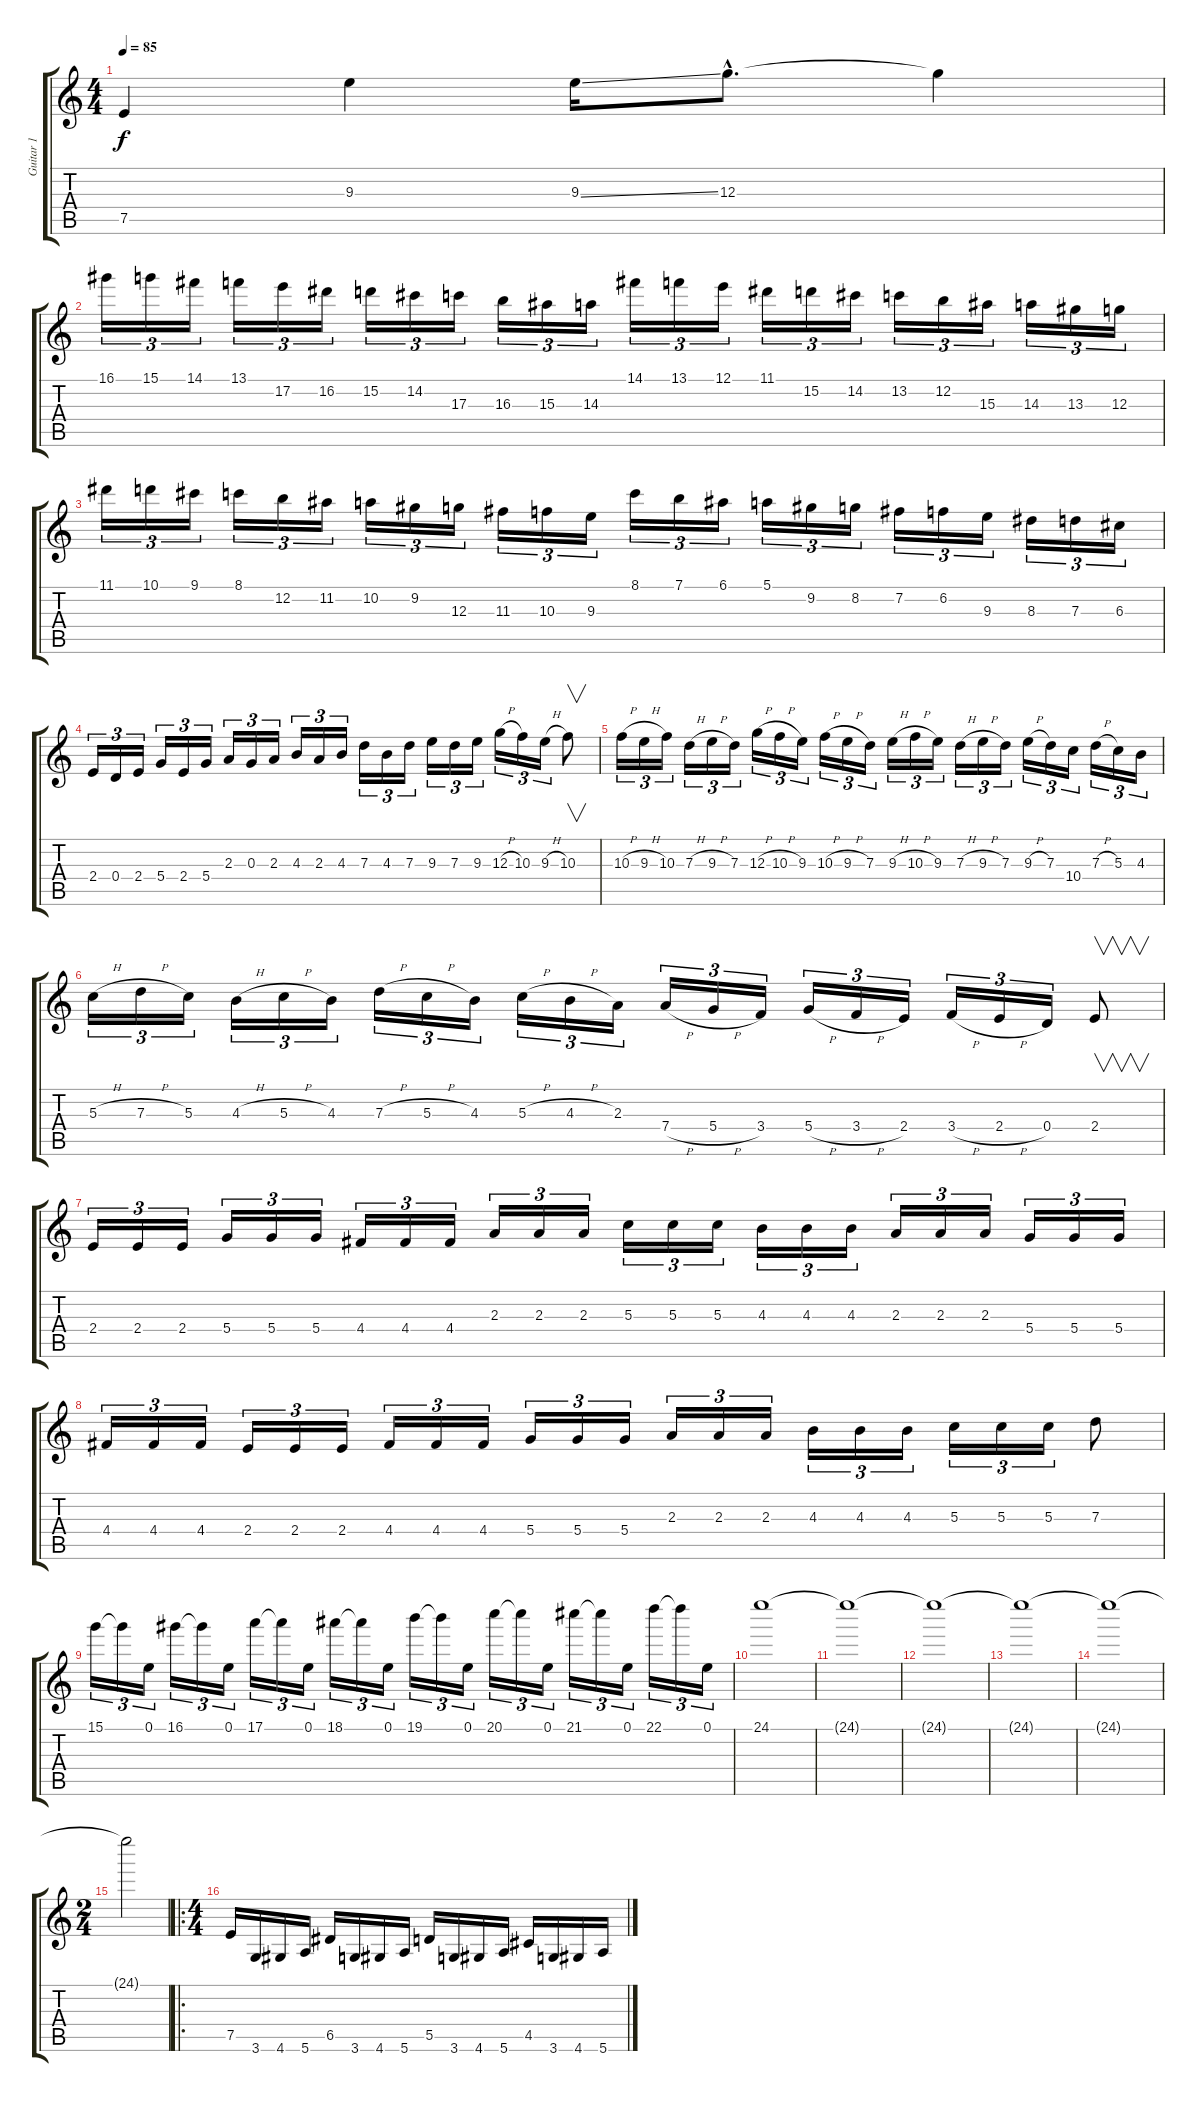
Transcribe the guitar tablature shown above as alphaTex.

\track ("Guitar 1" "Guitar 1") {instrument distortionguitar}
\staff {score tabs}
\tuning (E4 B3 G3 D3 A2 E2) {hide}
\ts (4 4)
\tempo 85
\clef g2
\ks c
7.5.4{dy f} 9.3.4 9.3{ss}.16 12.3{hac}.8{d} 12.3{t}.4 |
16.1.16{tu (3 2)} 15.1.16{tu (3 2)} 14.1.16{tu (3 2)} 13.1.16{tu (3 2)} 17.2.16{tu (3 2)} 16.2.16{tu (3 2)} 15.2.16{tu (3 2)} 14.2.16{tu (3 2)} 17.3.16{tu (3 2)} 16.3.16{tu (3 2)} 15.3.16{tu (3 2)} 14.3.16{tu (3 2)} 14.1.16{tu (3 2)} 13.1.16{tu (3 2)} 12.1.16{tu (3 2)} 11.1.16{tu (3 2)} 15.2.16{tu (3 2)} 14.2.16{tu (3 2)} 13.2.16{tu (3 2)} 12.2.16{tu (3 2)} 15.3.16{tu (3 2)} 14.3.16{tu (3 2)} 13.3.16{tu (3 2)} 12.3.16{tu (3 2)} |
11.1.16{tu (3 2)} 10.1.16{tu (3 2)} 9.1.16{tu (3 2)} 8.1.16{tu (3 2)} 12.2.16{tu (3 2)} 11.2.16{tu (3 2)} 10.2.16{tu (3 2)} 9.2.16{tu (3 2)} 12.3.16{tu (3 2)} 11.3.16{tu (3 2)} 10.3.16{tu (3 2)} 9.3.16{tu (3 2)} 8.1.16{tu (3 2)} 7.1.16{tu (3 2)} 6.1.16{tu (3 2)} 5.1.16{tu (3 2)} 9.2.16{tu (3 2)} 8.2.16{tu (3 2)} 7.2.16{tu (3 2)} 6.2.16{tu (3 2)} 9.3.16{tu (3 2)} 8.3.16{tu (3 2)} 7.3.16{tu (3 2)} 6.3.16{tu (3 2)} |
2.4.16{tu (3 2)} 0.4.16{tu (3 2)} 2.4.16{tu (3 2)} 5.4.16{tu (3 2)} 2.4.16{tu (3 2)} 5.4.16{tu (3 2)} 2.3.16{tu (3 2)} 0.3.16{tu (3 2)} 2.3.16{tu (3 2)} 4.3.16{tu (3 2)} 2.3.16{tu (3 2)} 4.3.16{tu (3 2)} 7.3.16{tu (3 2)} 4.3.16{tu (3 2)} 7.3.16{tu (3 2)} 9.3.16{tu (3 2)} 7.3.16{tu (3 2)} 9.3.16{tu (3 2)} 12.3{h}.16{tu (3 2)} 10.3.16{tu (3 2)} 9.3{h}.16{tu (3 2)} 10.3.8{v} |
10.3{h}.16{tu (3 2)} 9.3{h}.16{tu (3 2)} 10.3.16{tu (3 2)} 7.3{h}.16{tu (3 2)} 9.3{h}.16{tu (3 2)} 7.3.16{tu (3 2)} 12.3{h}.16{tu (3 2)} 10.3{h}.16{tu (3 2)} 9.3.16{tu (3 2)} 10.3{h}.16{tu (3 2)} 9.3{h}.16{tu (3 2)} 7.3.16{tu (3 2)} 9.3{h}.16{tu (3 2)} 10.3{h}.16{tu (3 2)} 9.3.16{tu (3 2)} 7.3{h}.16{tu (3 2)} 9.3{h}.16{tu (3 2)} 7.3.16{tu (3 2)} 9.3{h}.16{tu (3 2)} 7.3.16{tu (3 2)} 10.4.16{tu (3 2)} 7.3{h}.16{tu (3 2)} 5.3.16{tu (3 2)} 4.3.16{tu (3 2)} |
5.3{h}.16{tu (3 2)} 7.3{h}.16{tu (3 2)} 5.3.16{tu (3 2)} 4.3{h}.16{tu (3 2)} 5.3{h}.16{tu (3 2)} 4.3.16{tu (3 2)} 7.3{h}.16{tu (3 2)} 5.3{h}.16{tu (3 2)} 4.3.16{tu (3 2)} 5.3{h}.16{tu (3 2)} 4.3{h}.16{tu (3 2)} 2.3.16{tu (3 2)} 7.4{h}.16{tu (3 2)} 5.4{h}.16{tu (3 2)} 3.4.16{tu (3 2)} 5.4{h}.16{tu (3 2)} 3.4{h}.16{tu (3 2)} 2.4.16{tu (3 2)} 3.4{h}.16{tu (3 2)} 2.4{h}.16{tu (3 2)} 0.4.16{tu (3 2)} 2.4.8{v} |
2.4.16{tu (3 2)} 2.4.16{tu (3 2)} 2.4.16{tu (3 2)} 5.4.16{tu (3 2)} 5.4.16{tu (3 2)} 5.4.16{tu (3 2)} 4.4.16{tu (3 2)} 4.4.16{tu (3 2)} 4.4.16{tu (3 2)} 2.3.16{tu (3 2)} 2.3.16{tu (3 2)} 2.3.16{tu (3 2)} 5.3.16{tu (3 2)} 5.3.16{tu (3 2)} 5.3.16{tu (3 2)} 4.3.16{tu (3 2)} 4.3.16{tu (3 2)} 4.3.16{tu (3 2)} 2.3.16{tu (3 2)} 2.3.16{tu (3 2)} 2.3.16{tu (3 2)} 5.4.16{tu (3 2)} 5.4.16{tu (3 2)} 5.4.16{tu (3 2)} |
4.4.16{tu (3 2)} 4.4.16{tu (3 2)} 4.4.16{tu (3 2)} 2.4.16{tu (3 2)} 2.4.16{tu (3 2)} 2.4.16{tu (3 2)} 4.4.16{tu (3 2)} 4.4.16{tu (3 2)} 4.4.16{tu (3 2)} 5.4.16{tu (3 2)} 5.4.16{tu (3 2)} 5.4.16{tu (3 2)} 2.3.16{tu (3 2)} 2.3.16{tu (3 2)} 2.3.16{tu (3 2)} 4.3.16{tu (3 2)} 4.3.16{tu (3 2)} 4.3.16{tu (3 2)} 5.3.16{tu (3 2)} 5.3.16{tu (3 2)} 5.3.16{tu (3 2)} 7.3.8 |
15.1.16{tu (3 2)} 15.1{t}.16{tu (3 2)} 0.1.16{tu (3 2)} 16.1.16{tu (3 2)} 16.1{t}.16{tu (3 2)} 0.1.16{tu (3 2)} 17.1.16{tu (3 2)} 17.1{t}.16{tu (3 2)} 0.1.16{tu (3 2)} 18.1.16{tu (3 2)} 18.1{t}.16{tu (3 2)} 0.1.16{tu (3 2)} 19.1.16{tu (3 2)} 19.1{t}.16{tu (3 2)} 0.1.16{tu (3 2)} 20.1.16{tu (3 2)} 20.1{t}.16{tu (3 2)} 0.1.16{tu (3 2)} 21.1.16{tu (3 2)} 21.1{t}.16{tu (3 2)} 0.1.16{tu (3 2)} 22.1.16{tu (3 2)} 22.1{t}.16{tu (3 2)} 0.1.16{tu (3 2)} |
24.1.1 |
24.1{t}.1 |
24.1{t}.1 |
24.1{t}.1 |
24.1{t}.1 |
\ts (2 4)
24.1{t}.2 |
\ro
\ts (4 4)
7.5.16 3.6.16 4.6.16 5.6.16 6.5.16 3.6.16 4.6.16 5.6.16 5.5.16 3.6.16 4.6.16 5.6.16 4.5.16 3.6.16 4.6.16 5.6.16
